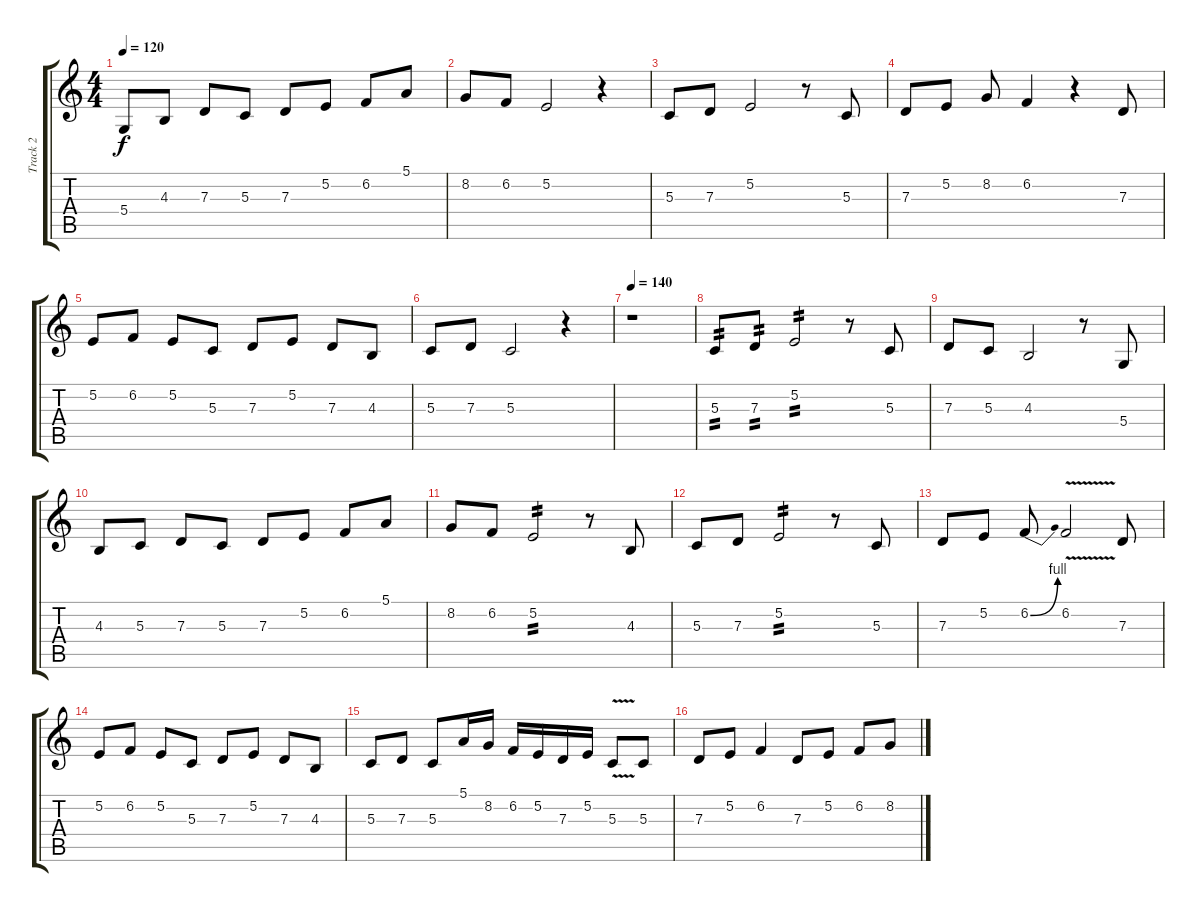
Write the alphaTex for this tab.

\track ("Track 2" "Track 2") {instrument altosax}
\staff {score tabs}
\tuning (E4 B3 G3 D3 A2 E2) {hide}
\ts (4 4)
\tempo 120
\clef g2
\ks c
5.4.8{dy f} 4.3.8 7.3.8 5.3.8 7.3.8 5.2.8 6.2.8 5.1.8 |
8.2.8 6.2.8 5.2.2 r.4 |
5.3.8 7.3.8 5.2.2 r.8 5.3.8 |
7.3.8 5.2.8 8.2.8 6.2.4 r.4 7.3.8 |
5.2.8 6.2.8 5.2.8 5.3.8 7.3.8 5.2.8 7.3.8 4.3.8 |
5.3.8 7.3.8 5.3.2 r.4 |
\tempo 140
r.1 |
5.3.8{tp 2 volume 14 instrument distortionguitar} 7.3.8{tp 2} 5.2.2{tp 2} r.8 5.3.8 |
7.3.8 5.3.8 4.3.2 r.8 5.4.8 |
4.3.8 5.3.8 7.3.8 5.3.8 7.3.8 5.2.8 6.2.8 5.1.8 |
8.2.8 6.2.8 5.2.2{tp 2} r.8 4.3.8 |
5.3.8 7.3.8 5.2.2{tp 2} r.8 5.3.8 |
7.3.8 5.2.8 6.2{be (bend 0 0 60 4)}.8 6.2{v}.2 7.3.8 |
5.2.8 6.2.8 5.2.8 5.3.8 7.3.8 5.2.8 7.3.8 4.3.8 |
5.3.8 7.3.8 5.3.8 5.1.16 8.2.16 6.2.16 5.2.16 7.3.16 5.2.16 5.3{v}.8 5.3.8 |
7.3.8 5.2.8 6.2.4 7.3.8 5.2.8 6.2.8 8.2.8
